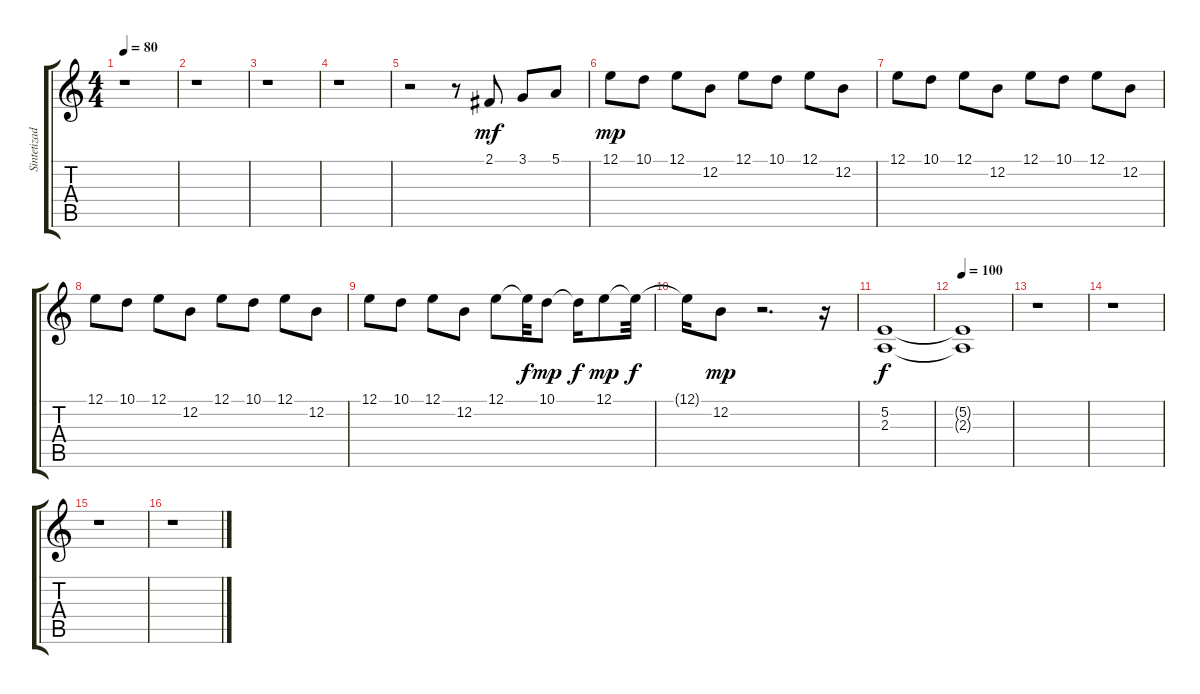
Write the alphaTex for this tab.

\track ("Sintetizador" "Sintetizad") {instrument fx5brightness}
\staff {score tabs}
\tuning (E4 B3 G3 D3 A2 E2) {hide}
\ts (4 4)
\tempo 80
\clef g2
\ks c
r.1{dy mf instrument fx5brightness} |
r.1 |
r.1 |
r.1 |
r.2 r.8 2.1.8 3.1.8 5.1.8 |
12.1.8{dy mp} 10.1.8 12.1.8 12.2.8 12.1.8 10.1.8 12.1.8 12.2.8 |
12.1.8 10.1.8 12.1.8 12.2.8 12.1.8 10.1.8 12.1.8 12.2.8 |
12.1.8 10.1.8 12.1.8 12.2.8 12.1.8 10.1.8 12.1.8 12.2.8 |
12.1.8 10.1.8 12.1.8 12.2.8 12.1.8 12.1{t}.32{dy f} 10.1.8{dy mp} 10.1{t}.16{dy f} 12.1.8{dy mp} 12.1{t}.32{dy f} |
12.1{t}.16 12.2.8{dy mp} r.2{d} r.16 |
(5.2 2.3).1{dy f instrument choiraahs} |
\tempo 100
(5.2{t} 2.3{t}).1 |
r.1{instrument lead2sawtooth} |
r.1 |
r.1 |
r.1
